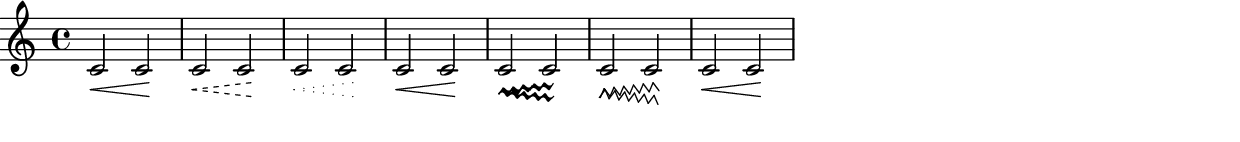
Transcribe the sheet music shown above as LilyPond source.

%% Generated by lilypond-book.py
%% Options: [exampleindent=10.16\mm,indent=0\mm,line-width=160\mm]
\include "lilypond-book-preamble.ly"


% ****************************************************************
% Start cut-&-pastable-section
% ****************************************************************



\paper {
  indent = 0\mm
  line-width = 160\mm
  % offset the left padding, also add 1mm as lilypond creates cropped
  % images with a little space on the right
  line-width = #(- line-width (* mm  3.000000) (* mm 1))
}

\layout {
  
}





% ****************************************************************
% ly snippet:
% ****************************************************************
\sourcefilename "hairpins-with-different-line-styles.ly"
\sourcefileline 0
%% DO NOT EDIT this file manually; it is automatically
%% generated from LSR http://lsr.dsi.unimi.it
%% Make any changes in LSR itself, or in Documentation/snippets/new/ ,
%% and then run scripts/auxiliar/makelsr.py
%%
%% This file is in the public domain.
\version "2.14.2"

\header {
  lsrtags = "tweaks-and-overrides, expressive-marks"

%% Translation of GIT committish: 6977ddc9a3b63ea810eaecb864269c7d847ccf98
  texidoces = "
Los reguladores pueden imprimirse en uno cualquiera de los estilos de
@code{line-interface}: discontinuo, punteado, línea, trino o zig-zag.

"
  doctitlees = "Reguladores con distintos estilos de línea"



  texidoc = "
Hairpins can take any style from @code{line-interface} - dashed-line,
dotted-line, line, trill or zigzag.

"
  doctitle = "Hairpins with different line styles"
} % begin verbatim


\relative c' {
  c2\< c\!
  \override Hairpin #'style = #'dashed-line
  c2\< c\!
  \override Hairpin #'style = #'dotted-line
  c2\< c\!
  \override Hairpin #'style = #'line
  c2\< c\!
  \override Hairpin #'style = #'trill
  c2\< c\!
  \override Hairpin #'style = #'zigzag
  c2\< c\!
  \revert Hairpin #'style
  c2\< c\!
}




% ****************************************************************
% end ly snippet
% ****************************************************************
